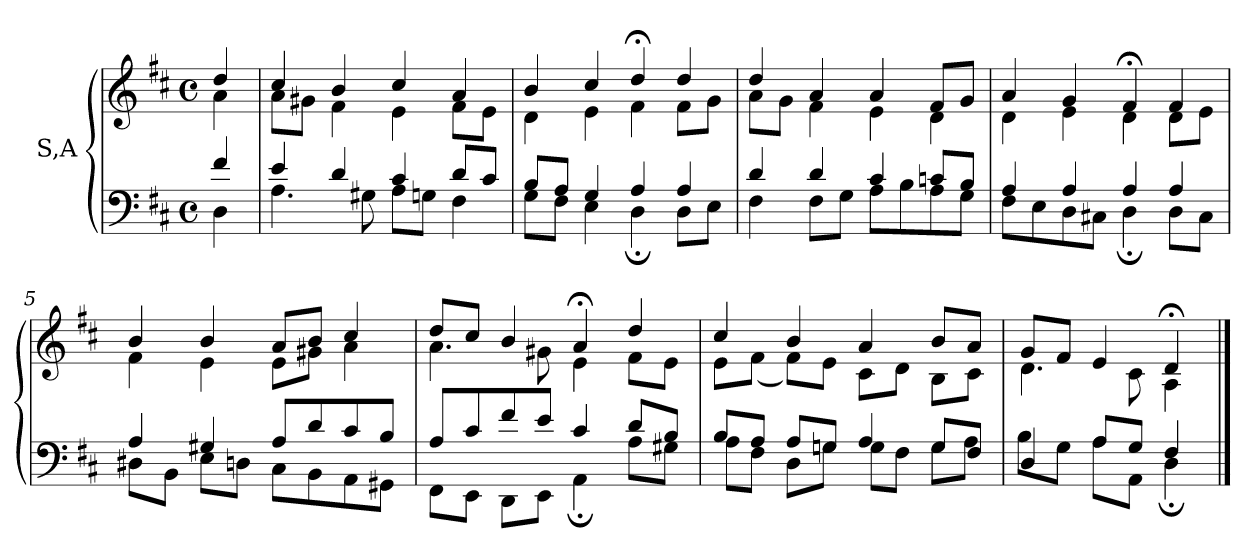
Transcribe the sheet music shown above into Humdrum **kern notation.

**kern	**kern
*part1	*part1
*staff2	*staff1
*I"S,A	*
!!LO:LB:g=z
*clefF4	*clefG2
*k[f#c#]	*k[f#c#]
*M4/4	*M4/4
*met(c)	*met(c)
=	=
*^	*^
4f#	4D	4dd	4a
=1	=1	=1	=1
4e	4.A	4cc#	8aL
.	.	.	8g#XJ
4d	.	4b	4f#
.	8G#X	.	.
4c#	8AL	4cc#	4e
.	8GnJ	.	.
8dL	4F#	4a	8f#L
8c#J	.	.	8eJ
=2	=2	=2	=2
8BL	8GL	4b	4d
8AJ	8F#J	.	.
4G	4E	4cc#	4e
4A	4D;	4dd;<	4f#
4A	8DL	4dd	8f#L
.	8EJ	.	8gJ
=3	=3	=3	=3
4d	4F#	4dd	8aL
.	.	.	8gJ
4d	8F#L	4a	4f#
.	8GJ	.	.
4c#	8AL	4a	4e
.	8B	.	.
8cnL	8A	8f#L	4d
8BJ	8GJ	8gJ	.
=4	=4	=4	=4
4A	8F#L	4a	4d
.	8E	.	.
4A	8D	4g	4e
.	8C#XJ	.	.
4A	4D;	4f#;<	4d
4A	8DL	4f#	8dL
.	8C#J	.	8eJ
!!LO:PB:g=z	!!
=5	=5	=5	=5
4A	8D#XL	4b	4f#
.	8BBJ	.	.
4G#X	8EL	4b	4e
.	8DnJ	.	.
8AL	8C#L	8aL	8eL
8d	8BB	8bJ	8g#XJ
8c#	8AA	4cc#	4a
8BJ	8GG#XJ	.	.
=6	=6	=6	=6
8AL	8FF#L	8ddL	4.a
8c#	8EEJ	8cc#J	.
8f#	8DDL	4b	.
8eJ	8EEJ	.	8g#X
4c#	4AA;	4a;<	4e
8dL	8AL	4dd	8f#L
8BJ	8G#XJ	.	8eJ
=7	=7	=7	=7
8BL	8AL	4cc#	8eL
8AJ	8F#J	.	(<8f#J
8AL	8DL	4b	8f#L)
8GnJ	8GnJ	.	8eJ
4A	8GL	4a	8c#L
.	8F#J	.	8dJ
8GL	8GL	8bL	8BL
8F#J	8AJ	8aJ	8c#J
=8	=8	=8	=8
4D	8BL	8gL	4.d
.	8GJ	8f#J	.
8AL	8AL	4e	.
8GJ	8AAJ	.	8c#
4F#	4D;	4d;<	4A
*v	*v	*	*
*	*v	*v
==	==
*-	*-
